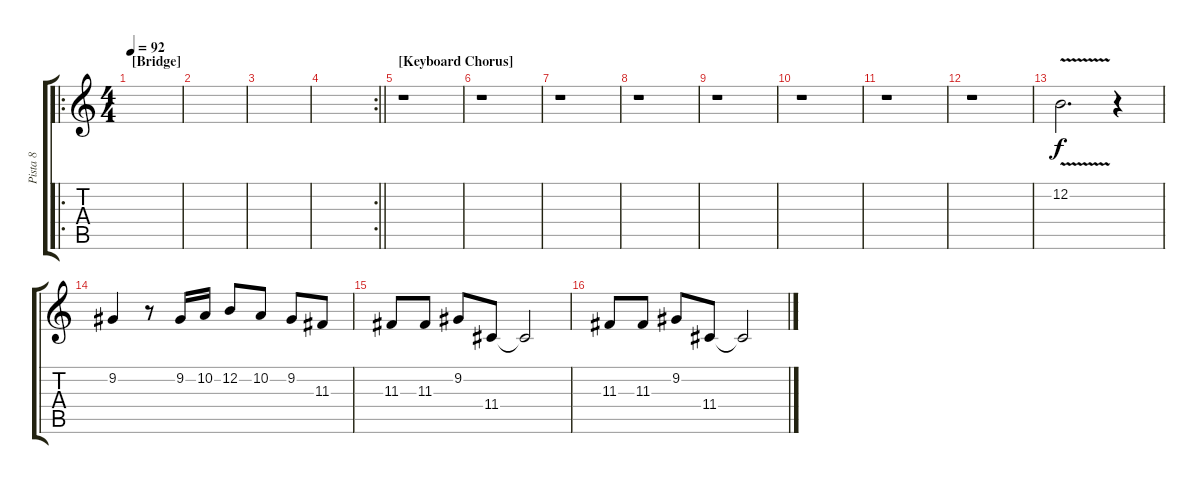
\track ("Pista 8" "Pista 8") {instrument fx4atmosphere}
\staff {score tabs}
\tuning (E4 B3 G3 D3 A2 E2) {hide}
\ro
\ts (4 4)
\section ("" "[Bridge]")
\tempo 92
\clef g2
\ks c
|
|
|
\rc 2
\barLineRight lightlight
|
\section ("" "[Keyboard Chorus]")
r.1 |
r.1 |
r.1 |
r.1 |
r.1 |
r.1 |
r.1 |
r.1 |
12.2{v}.2{d} r.4 |
9.2.4 r.8 9.2.16 10.2.16 12.2.8 10.2.8 9.2.8 11.3.8 |
11.3.8 11.3.8 9.2.8 11.4.8 11.4{t}.2 |
11.3.8 11.3.8 9.2.8 11.4.8 11.4{t}.2
